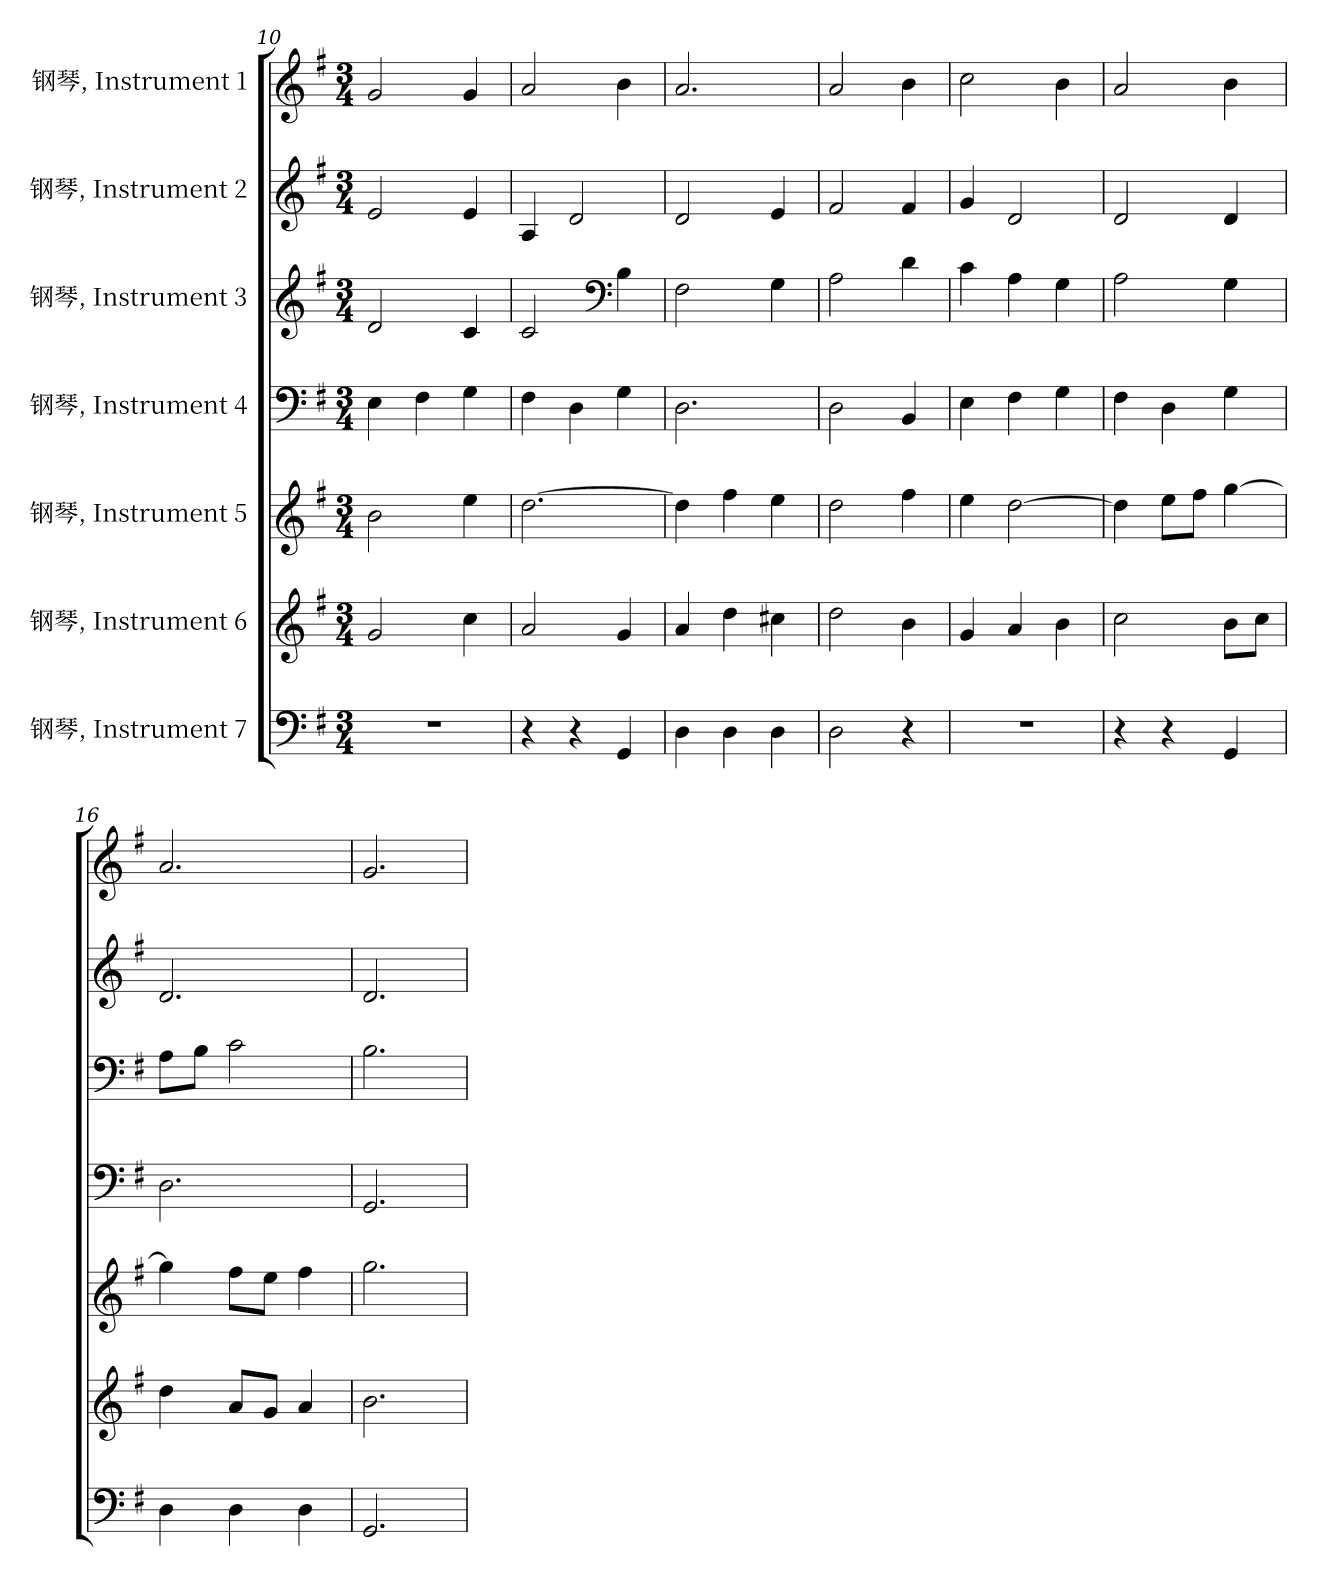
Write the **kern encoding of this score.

**kern	**kern	**kern	**kern	**kern	**kern	**kern
*part7	*part6	*part5	*part4	*part3	*part2	*part1
*staff7	*staff6	*staff5	*staff4	*staff3	*staff2	*staff1
*I"钢琴, Instrument 7	*I"钢琴, Instrument 6	*I"钢琴, Instrument 5	*I"钢琴, Instrument 4	*I"钢琴, Instrument 3	*I"钢琴, Instrument 2	*I"钢琴, Instrument 1
*clefF4	*clefG2	*clefG2	*clefF4	*clefG2	*clefG2	*clefG2
*k[f#]	*k[f#]	*k[f#]	*k[f#]	*k[f#]	*k[f#]	*k[f#]
*M3/4	*M3/4	*M3/4	*M3/4	*M3/4	*M3/4	*M3/4
=10	=10	=10	=10	=10	=10	=10
2.r	2g/	2b\	4E\	2d/	2e/	2g/
.	.	.	4F#\	.	.	.
.	4cc\	4ee\	4G\	4c/	4e/	4g/
=11	=11	=11	=11	=11	=11	=11
4r	2a/	[2.dd\	4F#\	2c/	4A/	2a/
4r	.	.	4D\	.	2d/	.
*	*	*	*	*clefF4	*	*
4GG/	4g/	.	4G\	4B\	.	4b\
=12	=12	=12	=12	=12	=12	=12
4D\	4a/	4dd\]	2.D\	2F#\	2d/	2.a/
4D\	4dd\	4ff#\	.	.	.	.
4D\	4cc#X\	4ee\	.	4G\	4e/	.
=13	=13	=13	=13	=13	=13	=13
2D\	2dd\	2dd\	2D\	2A\	2f#/	2a/
4r	4b\	4ff#\	4BB/	4d\	4f#/	4b\
=14	=14	=14	=14	=14	=14	=14
2.r	4g/	4ee\	4E\	4c\	4g/	2cc\
.	4a/	[2dd\	4F#\	4A\	2d/	.
.	4b\	.	4G\	4G\	.	4b\
=15	=15	=15	=15	=15	=15	=15
4r	2cc\	4dd\]	4F#\	2A\	2d/	2a/
4r	.	8ee\L	4D\	.	.	.
.	.	8ff#\J	.	.	.	.
4GG/	8b\L	[4gg\	4G\	4G\	4d/	4b\
.	8cc\J	.	.	.	.	.
!!LO:PB:g=z
=16	=16	=16	=16	=16	=16	=16
4D\	4dd\	4gg\]	2.D\	8A\L	2.d/	2.a/
.	.	.	.	8B\J	.	.
4D\	8a/L	8ff#\L	.	2c\	.	.
.	8g/J	8ee\J	.	.	.	.
4D\	4a/	4ff#\	.	.	.	.
=17	=17	=17	=17	=17	=17	=17
2.GG/	2.b\	2.gg\	2.GG/	2.B\	2.d/	2.g/
=	=	=	=	=	=	=
*-	*-	*-	*-	*-	*-	*-
